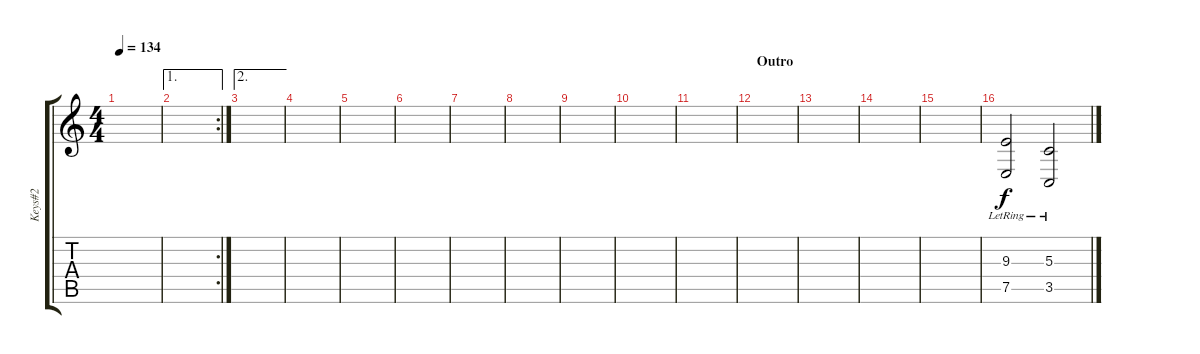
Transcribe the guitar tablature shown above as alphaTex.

\track ("Keys#2" "Keys#2") {instrument brightacousticpiano}
\staff {score tabs}
\tuning (E4 B3 G3 D3 A2 E2) {hide}
\ts (4 4)
\tempo 134
\clef g2
\ks c
|
\ae 1
\rc 2
|
\ae 2
|
|
|
|
|
|
|
|
|
\section ("" "Outro")
|
|
|
|
(9.3{lr} 7.5{lr}).2 (5.3{lr} 3.5{lr}).2
